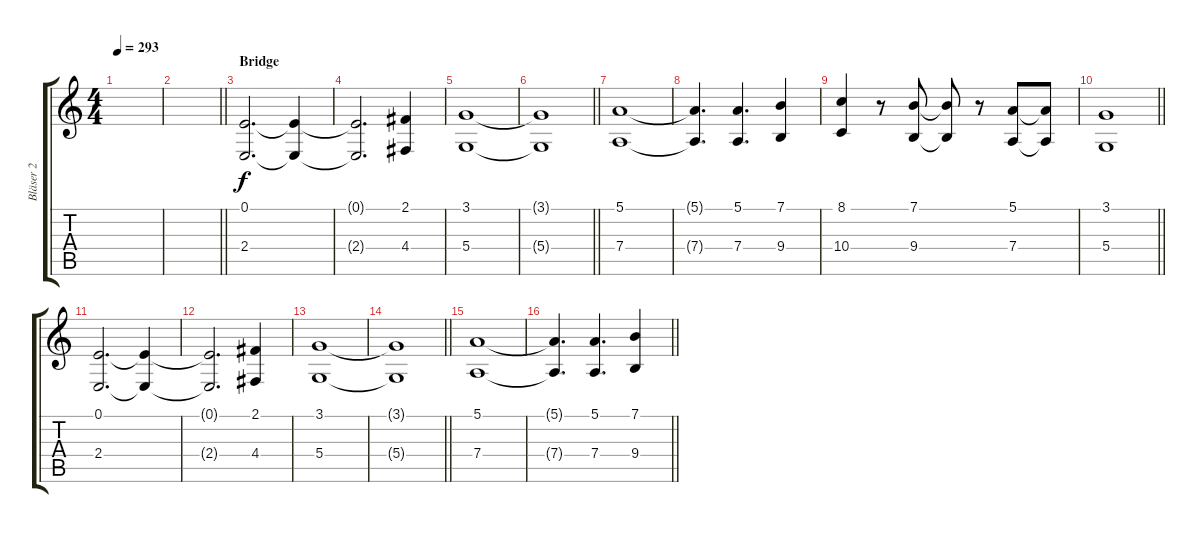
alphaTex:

\track ("Bläser 2" "Bläser 2") {instrument trumpet}
\staff {score tabs}
\tuning (E4 B3 G3 D3 A2 E2) {hide}
\ts (4 4)
\tempo 293
\clef g2
\ks c
|
\barLineRight lightlight
|
\section ("" "Bridge")
(0.1 2.4).2{d} (0.1{t} 2.4{t}).4 |
(0.1{t} 2.4{t}).2{d} (2.1 4.4).4 |
(3.1 5.4).1 |
\barLineRight lightlight
(3.1{t} 5.4{t}).1 |
(5.1 7.4).1 |
(5.1{t} 7.4{t}).4{d} (5.1 7.4).4{d} (7.1 9.4).4 |
(8.1 10.4).4 r.8 (7.1 9.4).8 (7.1{t} 9.4{t}).8 r.8 (5.1 7.4).8 (5.1{t} 7.4{t}).8 |
\barLineRight lightlight
(3.1 5.4).1 |
(0.1 2.4).2{d volume 16 instrument altosax} (0.1{t} 2.4{t}).4 |
(0.1{t} 2.4{t}).2{d} (2.1 4.4).4 |
(3.1 5.4).1 |
\barLineRight lightlight
(3.1{t} 5.4{t}).1 |
(5.1 7.4).1 |
\barLineRight lightlight
(5.1{t} 7.4{t}).4{d} (5.1 7.4).4{d} (7.1 9.4).4
